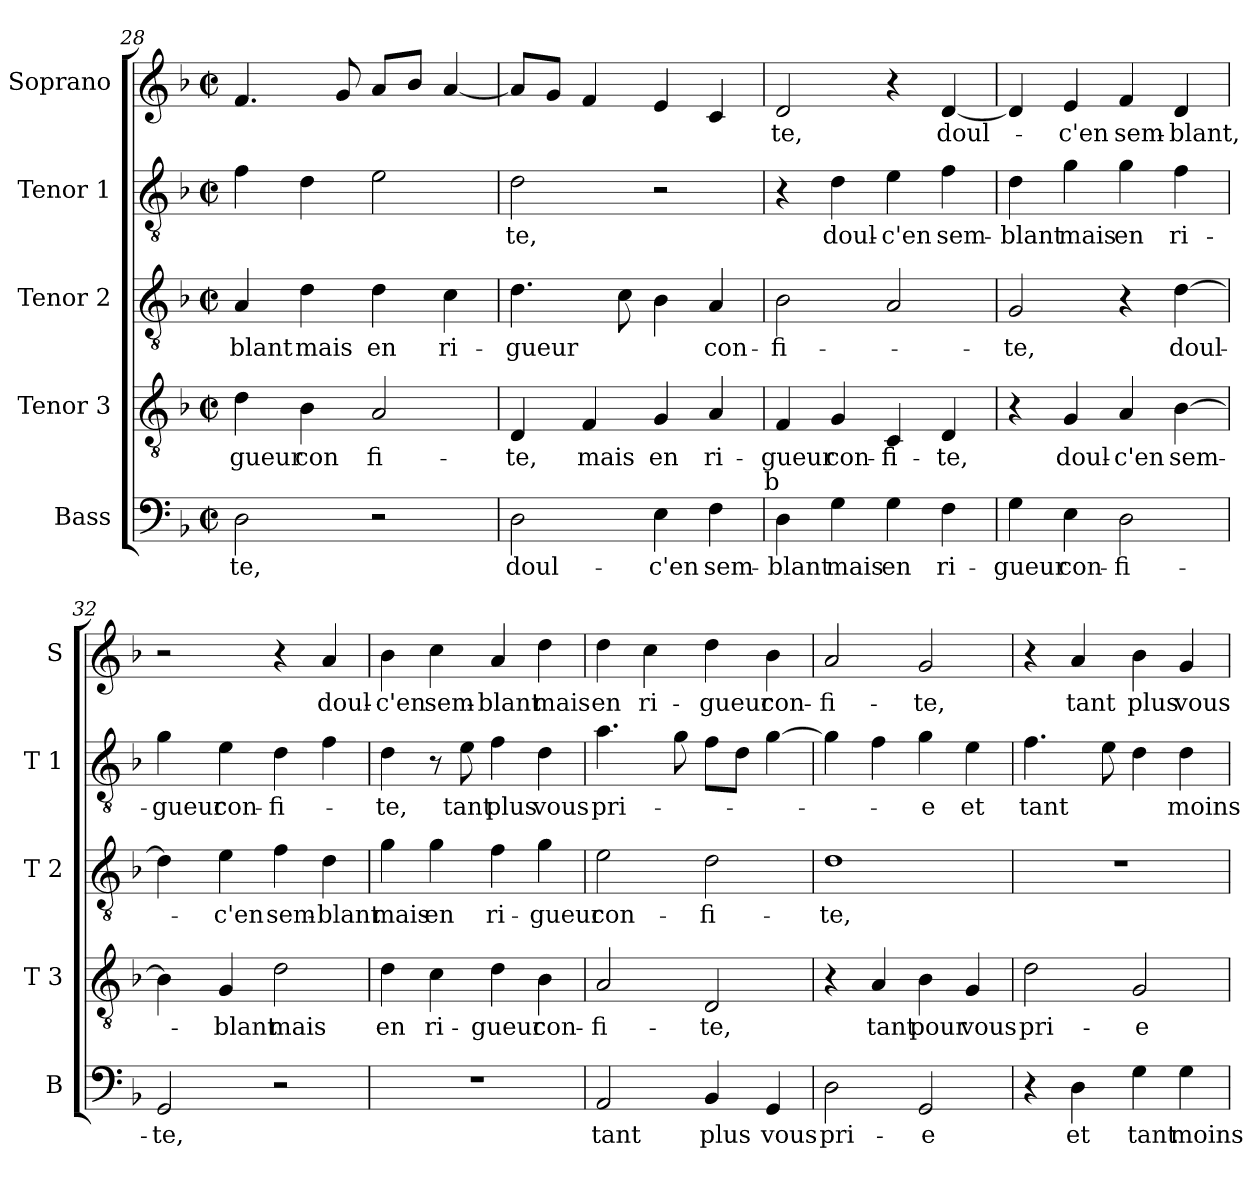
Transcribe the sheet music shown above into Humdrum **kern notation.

**kern	**text	**kern	**text	**kern	**text	**kern	**text	**kern	**text
*part5	*part5	*part4	*part4	*part3	*part3	*part2	*part2	*part1	*part1
*staff5	*staff5	*staff4	*staff4	*staff3	*staff3	*staff2	*staff2	*staff1	*staff1
*I"Bass	*	*I"Tenor 3	*	*I"Tenor 2	*	*I"Tenor 1	*	*I"Soprano	*
*I'B	*	*I'T 3	*	*I'T 2	*	*I'T 1	*	*I'S	*
*clefF4	*	*clefGv2	*	*clefGv2	*	*clefGv2	*	*clefG2	*
*k[b-]	*	*k[b-]	*	*k[b-]	*	*k[b-]	*	*k[b-]	*
*F:	*	*F:	*	*F:	*	*F:	*	*F:	*
*M2/2	*	*M2/2	*	*M2/2	*	*M2/2	*	*M2/2	*
*met(c|)	*	*met(c|)	*	*met(c|)	*	*met(c|)	*	*met(c|)	*
=28	=28	=28	=28	=28	=28	=28	=28	=28	=28
2D\	-te,	4d\	-gueur	4A/	-blant	4f\	.	4.f/	.
.	.	4B-\	con	4d\	mais	4d\	.	.	.
.	.	.	.	.	.	.	.	8g/	.
2r	.	2A/	fi-	4d\	en	2e\	.	8a/L	.
.	.	.	.	.	.	.	.	8b-/J	.
.	.	.	.	4c\	ri-	.	.	[4a/	.
=29	=29	=29	=29	=29	=29	=29	=29	=29	=29
2D\	doul-	4D/	-te,	4.d\	-gueur	2d\	-te,	8a/L]	.
.	.	.	.	.	.	.	.	8g/J	.
.	.	4F/	mais	.	.	.	.	4f/	.
.	.	.	.	8c\	.	.	.	.	.
4E\	-c'en	4G/	en	4B-\	.	2r	.	4e/	.
4F\	sem-	4A/	ri-	4A/	con-	.	.	4c/	.
!LO:TX:a:t=b	!	!	!	!	!	!	!	!	!
=30	=30	=30	=30	=30	=30	=30	=30	=30	=30
4D\	-blant	4F/	-gueur	2B-\	-fi-	4r	.	2d/	-te,
4G\	mais	4G/	con-	.	.	4d\	doul-	.	.
4G\	en	4C/	-fi-	2A/	.	4e\	-c'en	4r	.
4F\	ri-	4D/	-te,	.	.	4f\	sem-	[4d/	doul-
!!LO:LB:g=z
=31	=31	=31	=31	=31	=31	=31	=31	=31	=31
4G\	-gueur	4r	.	2G/	-te,	4d\	-blant	4d/]	.
4E\	con-	4G/	doul-	.	.	4g\	mais	4e/	-c'en
2D\	-fi-	4A/	-c'en	4r	.	4g\	en	4f/	sem-
.	.	[4B-\	sem-	[4d\	doul-	4f\	ri-	4d/	-blant,
=32	=32	=32	=32	=32	=32	=32	=32	=32	=32
2GG/	-te,	4B-\]	.	4d\]	.	4g\	-gueur	2r	.
.	.	4G/	-blant	4e\	-c'en	4e\	con-	.	.
2r	.	2d\	mais	4f\	sem-	4d\	-fi-	4r	.
.	.	.	.	4d\	-blant	4f\	.	4a/	doul-
=33	=33	=33	=33	=33	=33	=33	=33	=33	=33
1r	.	4d\	en	4g\	mais	4d\	-te,	4b-\	-c'en
.	.	4c\	ri-	4g\	en	8r	.	4cc\	sem-
.	.	.	.	.	.	8e\	tant	.	.
.	.	4d\	-gueur	4f\	ri-	4f\	plus	4a/	-blant
.	.	4B-\	con-	4g\	-gueur	4d\	vous	4dd\	mais
=34	=34	=34	=34	=34	=34	=34	=34	=34	=34
2AA/	tant	2A/	-fi-	2e\	con-	4.a\	pri-	4dd\	en
.	.	.	.	.	.	.	.	4cc\	ri-
.	.	.	.	.	.	8g\	.	.	.
4BB-/	plus	2D/	-te,	2d\	-fi-	8f\L	.	4dd\	-gueur
.	.	.	.	.	.	8d\J	.	.	.
4GG/	vous	.	.	.	.	[4g\	.	4b-\	con-
=35	=35	=35	=35	=35	=35	=35	=35	=35	=35
2D\	pri-	4r	.	1d	-te,	4g\]	.	2a/	-fi-
.	.	4A/	tant	.	.	4f\	.	.	.
2GG/	-e	4B-\	pour	.	.	4g\	-e	2g/	-te,
.	.	4G/	vous	.	.	4e\	et	.	.
!!LO:LB:g=z
=36	=36	=36	=36	=36	=36	=36	=36	=36	=36
4r	.	2d\	pri-	1r	.	4.f\	tant	4r	.
4D\	et	.	.	.	.	.	.	4a/	tant
.	.	.	.	.	.	8e\	.	.	.
4G\	tant	2G/	-e	.	.	4d\	.	4b-\	plus
4G\	moins	.	.	.	.	4d\	moins	4g/	vous
=	=	=	=	=	=	=	=	=	=
*-	*-	*-	*-	*-	*-	*-	*-	*-	*-
